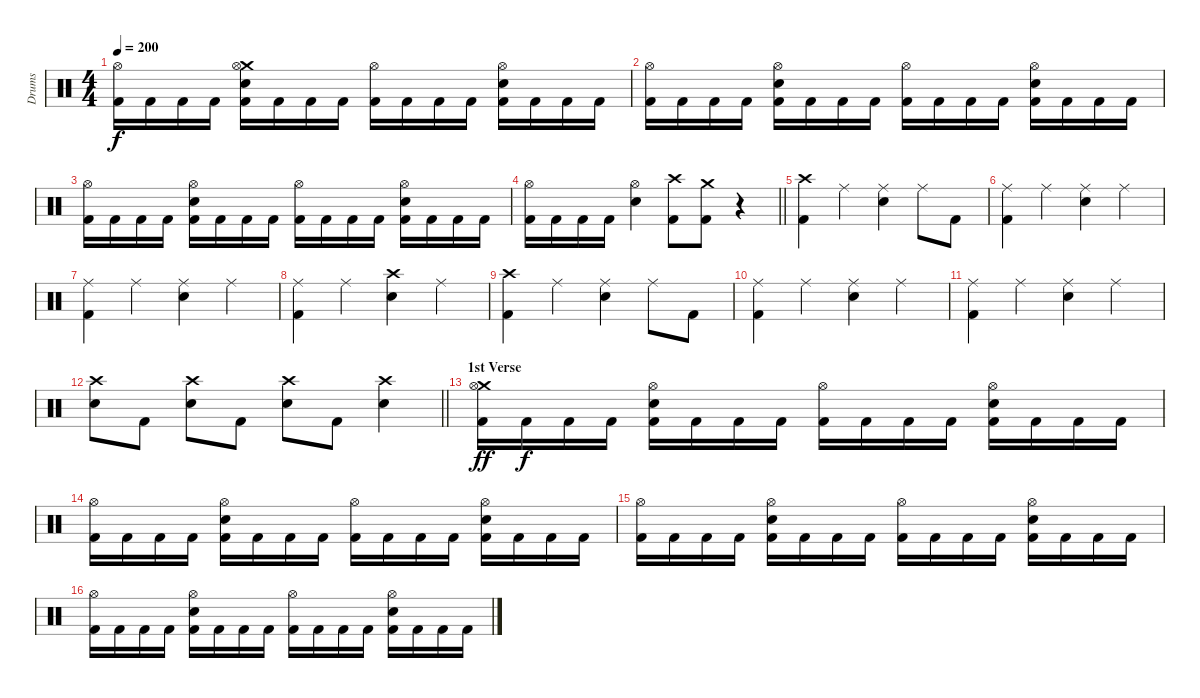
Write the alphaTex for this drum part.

\track ("Drums" "Drums") {instrument percussion}
\staff {score}
\articulation defaults
\ts (4 4)
\tempo 200
\clef neutral
\ks c
("Hi-Hat (open)" "Kick (hit) 2").16{dy f} "Kick (hit) 2".16 "Kick (hit) 2".16 "Kick (hit) 2".16 ("Crash medium (hit)" "Hi-Hat (open)" "Electric Snare (hit)" "Kick (hit) 2").16 "Kick (hit) 2".16 "Kick (hit) 2".16 "Kick (hit) 2".16 ("Hi-Hat (open)" "Kick (hit) 2").16 "Kick (hit) 2".16 "Kick (hit) 2".16 "Kick (hit) 2".16 ("Hi-Hat (open)" "Electric Snare (hit)" "Kick (hit) 2").16 "Kick (hit) 2".16 "Kick (hit) 2".16 "Kick (hit) 2".16 |
("Hi-Hat (open)" "Kick (hit) 2").16 "Kick (hit) 2".16 "Kick (hit) 2".16 "Kick (hit) 2".16 ("Hi-Hat (open)" "Electric Snare (hit)" "Kick (hit) 2").16 "Kick (hit) 2".16 "Kick (hit) 2".16 "Kick (hit) 2".16 ("Hi-Hat (open)" "Kick (hit) 2").16 "Kick (hit) 2".16 "Kick (hit) 2".16 "Kick (hit) 2".16 ("Hi-Hat (open)" "Electric Snare (hit)" "Kick (hit) 2").16 "Kick (hit) 2".16 "Kick (hit) 2".16 "Kick (hit) 2".16 |
("Hi-Hat (open)" "Kick (hit) 2").16 "Kick (hit) 2".16 "Kick (hit) 2".16 "Kick (hit) 2".16 ("Hi-Hat (open)" "Electric Snare (hit)" "Kick (hit) 2").16 "Kick (hit) 2".16 "Kick (hit) 2".16 "Kick (hit) 2".16 ("Hi-Hat (open)" "Kick (hit) 2").16 "Kick (hit) 2".16 "Kick (hit) 2".16 "Kick (hit) 2".16 ("Hi-Hat (open)" "Electric Snare (hit)" "Kick (hit) 2").16 "Kick (hit) 2".16 "Kick (hit) 2".16 "Kick (hit) 2".16 |
\barLineRight lightlight
("Hi-Hat (open)" "Kick (hit) 2").16 "Kick (hit) 2".16 "Kick (hit) 2".16 "Kick (hit) 2".16 ("Hi-Hat (open)" "Electric Snare (hit)").4 ("Crash high (hit)" "Kick (hit) 2").8 ("Crash medium (hit)" "Kick (hit) 2").8 r.4 |
("Crash high (hit)" "Kick (hit) 2").4 "Ride (middle)".4 ("Ride (middle)" "Electric Snare (hit)").4 "Ride (middle)".8 "Kick (hit) 2".8 |
("Ride (middle)" "Kick (hit) 2").4 "Ride (middle)".4 ("Ride (middle)" "Electric Snare (hit)").4 "Ride (middle)".4 |
("Ride (middle)" "Kick (hit) 2").4 "Ride (middle)".4 ("Ride (middle)" "Electric Snare (hit)").4 "Ride (middle)".4 |
("Ride (middle)" "Kick (hit) 2").4 "Ride (middle)".4 ("Crash high (hit)" "Electric Snare (hit)").4 "Ride (middle)".4 |
("Crash high (hit)" "Kick (hit) 2").4 "Ride (middle)".4 ("Ride (middle)" "Electric Snare (hit)").4 "Ride (middle)".8 "Kick (hit) 2".8 |
("Ride (middle)" "Kick (hit) 2").4 "Ride (middle)".4 ("Ride (middle)" "Electric Snare (hit)").4 "Ride (middle)".4 |
("Ride (middle)" "Kick (hit) 2").4 "Ride (middle)".4 ("Ride (middle)" "Electric Snare (hit)").4 "Ride (middle)".4 |
\barLineRight lightlight
("Crash high (hit)" "Electric Snare (hit)").8 "Kick (hit) 2".8 ("Crash high (hit)" "Electric Snare (hit)").8 "Kick (hit) 2".8 ("Crash high (hit)" "Electric Snare (hit)").8 "Kick (hit) 2".8 ("Crash high (hit)" "Electric Snare (hit)").4 |
\section ("" "1st Verse")
("Crash medium (hit)" "Hi-Hat (open)" "Kick (hit) 2").16{dy ff} "Kick (hit) 2".16{dy f} "Kick (hit) 2".16 "Kick (hit) 2".16 ("Hi-Hat (open)" "Electric Snare (hit)" "Kick (hit) 2").16 "Kick (hit) 2".16 "Kick (hit) 2".16 "Kick (hit) 2".16 ("Hi-Hat (open)" "Kick (hit) 2").16 "Kick (hit) 2".16 "Kick (hit) 2".16 "Kick (hit) 2".16 ("Hi-Hat (open)" "Electric Snare (hit)" "Kick (hit) 2").16 "Kick (hit) 2".16 "Kick (hit) 2".16 "Kick (hit) 2".16 |
("Hi-Hat (open)" "Kick (hit) 2").16 "Kick (hit) 2".16 "Kick (hit) 2".16 "Kick (hit) 2".16 ("Hi-Hat (open)" "Electric Snare (hit)" "Kick (hit) 2").16 "Kick (hit) 2".16 "Kick (hit) 2".16 "Kick (hit) 2".16 ("Hi-Hat (open)" "Kick (hit) 2").16 "Kick (hit) 2".16 "Kick (hit) 2".16 "Kick (hit) 2".16 ("Hi-Hat (open)" "Electric Snare (hit)" "Kick (hit) 2").16 "Kick (hit) 2".16 "Kick (hit) 2".16 "Kick (hit) 2".16 |
("Hi-Hat (open)" "Kick (hit) 2").16 "Kick (hit) 2".16 "Kick (hit) 2".16 "Kick (hit) 2".16 ("Hi-Hat (open)" "Electric Snare (hit)" "Kick (hit) 2").16 "Kick (hit) 2".16 "Kick (hit) 2".16 "Kick (hit) 2".16 ("Hi-Hat (open)" "Kick (hit) 2").16 "Kick (hit) 2".16 "Kick (hit) 2".16 "Kick (hit) 2".16 ("Hi-Hat (open)" "Electric Snare (hit)" "Kick (hit) 2").16 "Kick (hit) 2".16 "Kick (hit) 2".16 "Kick (hit) 2".16 |
("Hi-Hat (open)" "Kick (hit) 2").16 "Kick (hit) 2".16 "Kick (hit) 2".16 "Kick (hit) 2".16 ("Hi-Hat (open)" "Electric Snare (hit)" "Kick (hit) 2").16 "Kick (hit) 2".16 "Kick (hit) 2".16 "Kick (hit) 2".16 ("Hi-Hat (open)" "Kick (hit) 2").16 "Kick (hit) 2".16 "Kick (hit) 2".16 "Kick (hit) 2".16 ("Hi-Hat (open)" "Electric Snare (hit)" "Kick (hit) 2").16 "Kick (hit) 2".16 "Kick (hit) 2".16 "Kick (hit) 2".16
